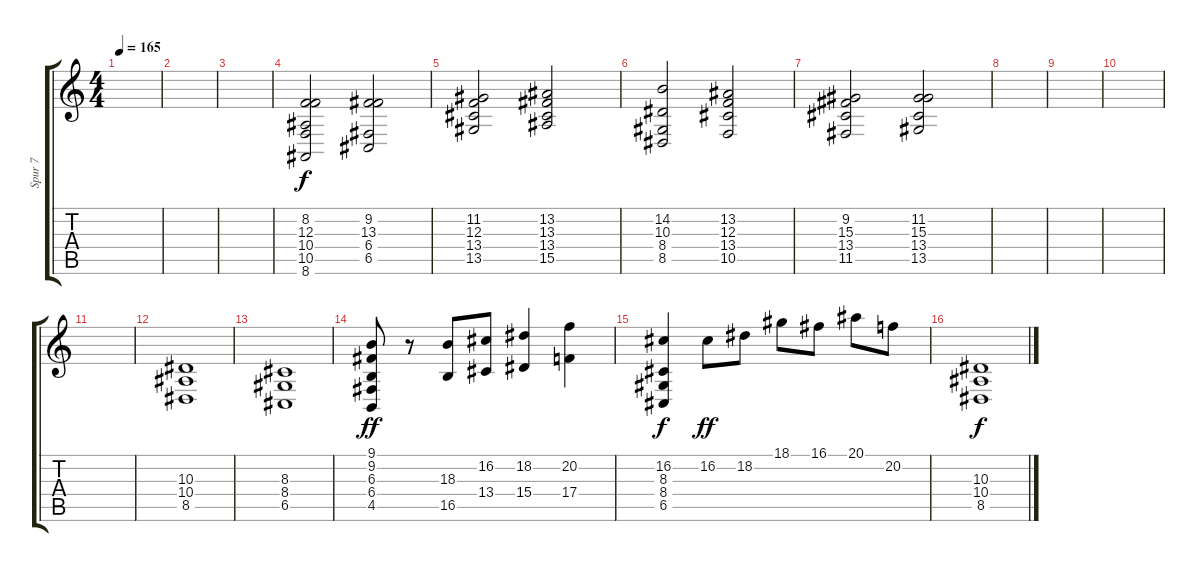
\track ("Spur 7" "Spur 7") {instrument choiraahs}
\staff {score tabs}
\tuning (D4 A3 F3 C3 G2 D2) {hide}
\ts (4 4)
\tempo 165
\clef g2
\ks c
|
|
|
(8.2 12.3 10.4 10.5 8.6).2 (9.2 13.3 6.4 6.5).2 |
(11.2 12.3 13.4 13.5).2 (13.2 13.3 13.4 15.5).2 |
(14.2 10.3 8.4 8.5).2 (13.2 12.3 13.4 10.5).2 |
(9.2 15.3 13.4 11.5).2 (11.2 15.3 13.4 13.5).2 |
|
|
|
|
(10.3 10.4 8.5).1{instrument stringensemble1} |
(8.3 8.4 6.5).1 |
(9.1 9.2 6.3 6.4 4.5).8{dy ff} r.8 (18.3 16.5).8 (16.2 13.4).8 (18.2 15.4).4 (20.2 17.4).4 |
(16.2 8.3 8.4 6.5).4{dy f} 16.2.8{dy ff} 18.2.8 18.1.8 16.1.8 20.1.8 20.2.8 |
(10.3 10.4 8.5).1{dy f instrument stringensemble1}
